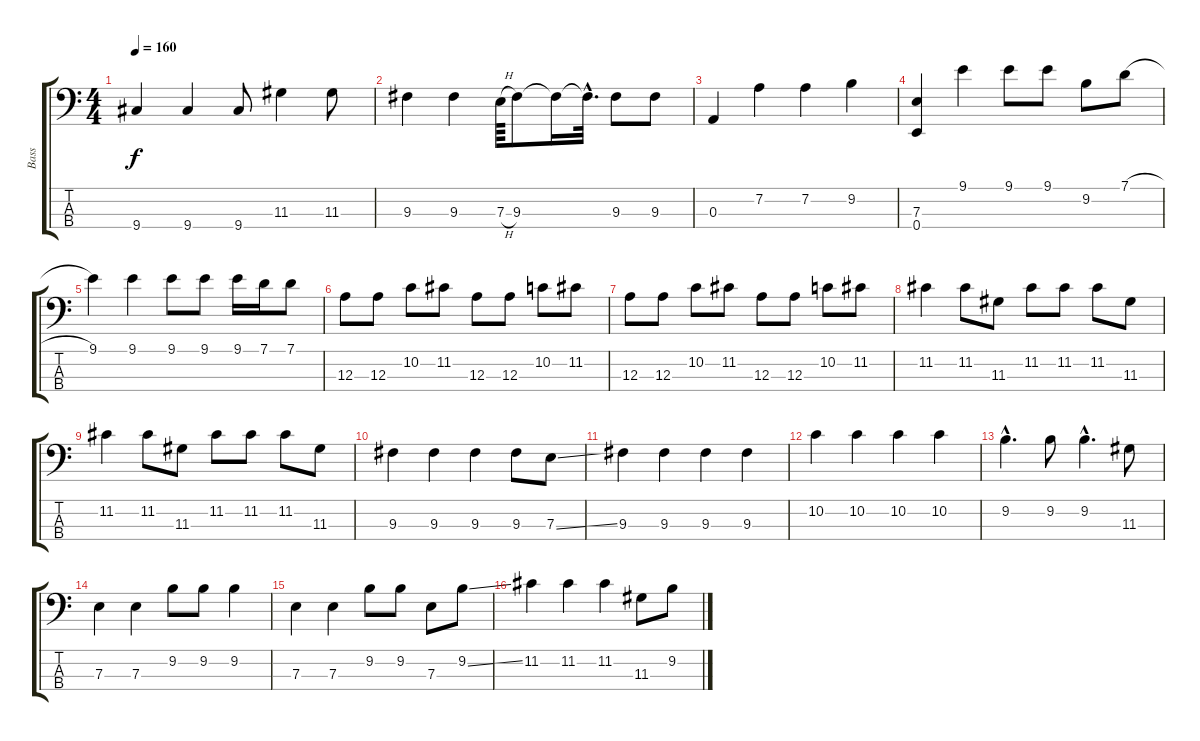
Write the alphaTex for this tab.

\track ("Bass" "Bass") {instrument electricbassfinger}
\staff {score tabs}
\tuning (G2 D2 A1 E1) {hide}
\ts (4 4)
\tempo 160
\clef f4
\ks c
9.4.4{dy f} 9.4.4 9.4.8 11.3.4 11.3.8 |
9.3.4 9.3.4 7.3{h}.64 9.3.8 9.3{t}.16 9.3{hac t}.32{d} 9.3.8 9.3.8 |
0.3.4 7.2.4 7.2.4 9.2.4 |
(7.3 0.4).4 9.1.4 9.1.8 9.1.8 9.2.8 7.1{h}.8 |
9.1.4 9.1.4 9.1.8 9.1.8 9.1.16 7.1.16 7.1.8 |
12.3.8 12.3.8 10.2.8 11.2.8 12.3.8 12.3.8 10.2.8 11.2.8 |
12.3.8 12.3.8 10.2.8 11.2.8 12.3.8 12.3.8 10.2.8 11.2.8 |
11.2.4 11.2.8 11.3.8 11.2.8 11.2.8 11.2.8 11.3.8 |
11.2.4 11.2.8 11.3.8 11.2.8 11.2.8 11.2.8 11.3.8 |
9.3.4 9.3.4 9.3.4 9.3.8 7.3{ss}.8 |
9.3.4 9.3.4 9.3.4 9.3.4 |
10.2.4 10.2.4 10.2.4 10.2.4 |
9.2{hac}.4{d} 9.2.8 9.2{hac}.4{d} 11.3.8 |
7.3.4 7.3.4 9.2.8 9.2.8 9.2.4 |
7.3.4 7.3.4 9.2.8 9.2.8 7.3.8 9.2{ss}.8 |
11.2.4 11.2.4 11.2.4 11.3.8 9.2.8
